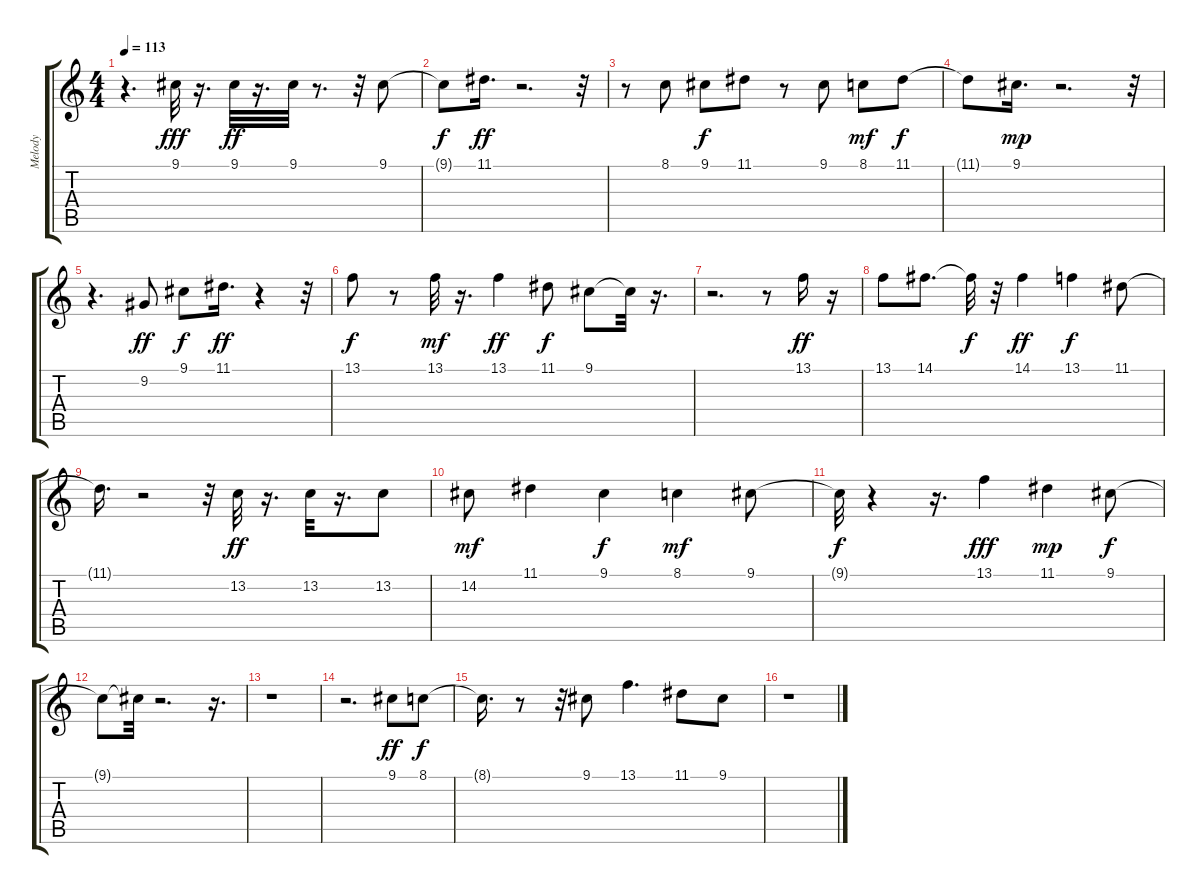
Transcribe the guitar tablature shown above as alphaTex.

\track ("Melody " "Melody ") {instrument vibraphone}
\staff {score tabs}
\tuning (E4 B3 G3 D3 A2 E2) {hide}
\ts (4 4)
\tempo 113
\clef g2
\ks c
r.4{d dy f} 9.1.32{dy fff} r.16{d} 9.1.32{dy ff} r.16{d} 9.1.32 r.8{d} r.32 9.1.8 |
9.1{t}.8{dy f} 11.1.16{d dy ff} r.2{d} r.32 |
r.8 8.1.8 9.1.8{dy f} 11.1.8 r.8 9.1.8 8.1.8{dy mf} 11.1.8{dy f} |
11.1{t}.8 9.1.16{d dy mp} r.2{d} r.32 |
r.4{d} 9.2.8{dy ff} 9.1.8{dy f} 11.1.16{d dy ff} r.4 r.32 |
13.1.8{dy f} r.8 13.1.32{dy mf} r.16{d} 13.1.4{dy ff} 11.1.8{dy f} 9.1.8 9.1{t}.32 r.16{d} |
r.2{d} r.8 13.1.16{dy ff} r.16 |
13.1.8 14.1.8{d} 14.1{t}.32{dy f} r.32 14.1.4{dy ff} 13.1.4{dy f} 11.1.8 |
11.1{t}.16{d} r.2 r.32 13.2.32{dy ff} r.16{d} 13.2.32 r.16{d} 13.2.8 |
14.2.8{dy mf} 11.1.4 9.1.4{dy f} 8.1.4{dy mf} 9.1.8 |
9.1{t}.32{dy f} r.4 r.16{d} 13.1.4{dy fff} 11.1.4{dy mp} 9.1.8{dy f} |
9.1{t}.8 9.1{t}.32 r.2{d} r.16{d} |
r.1 |
r.2{d} 9.1.8{dy ff} 8.1.8{dy f} |
8.1{t}.16{d} r.8 r.32 9.1.8 13.1.4{d} 11.1.8 9.1.8 |
r.1
